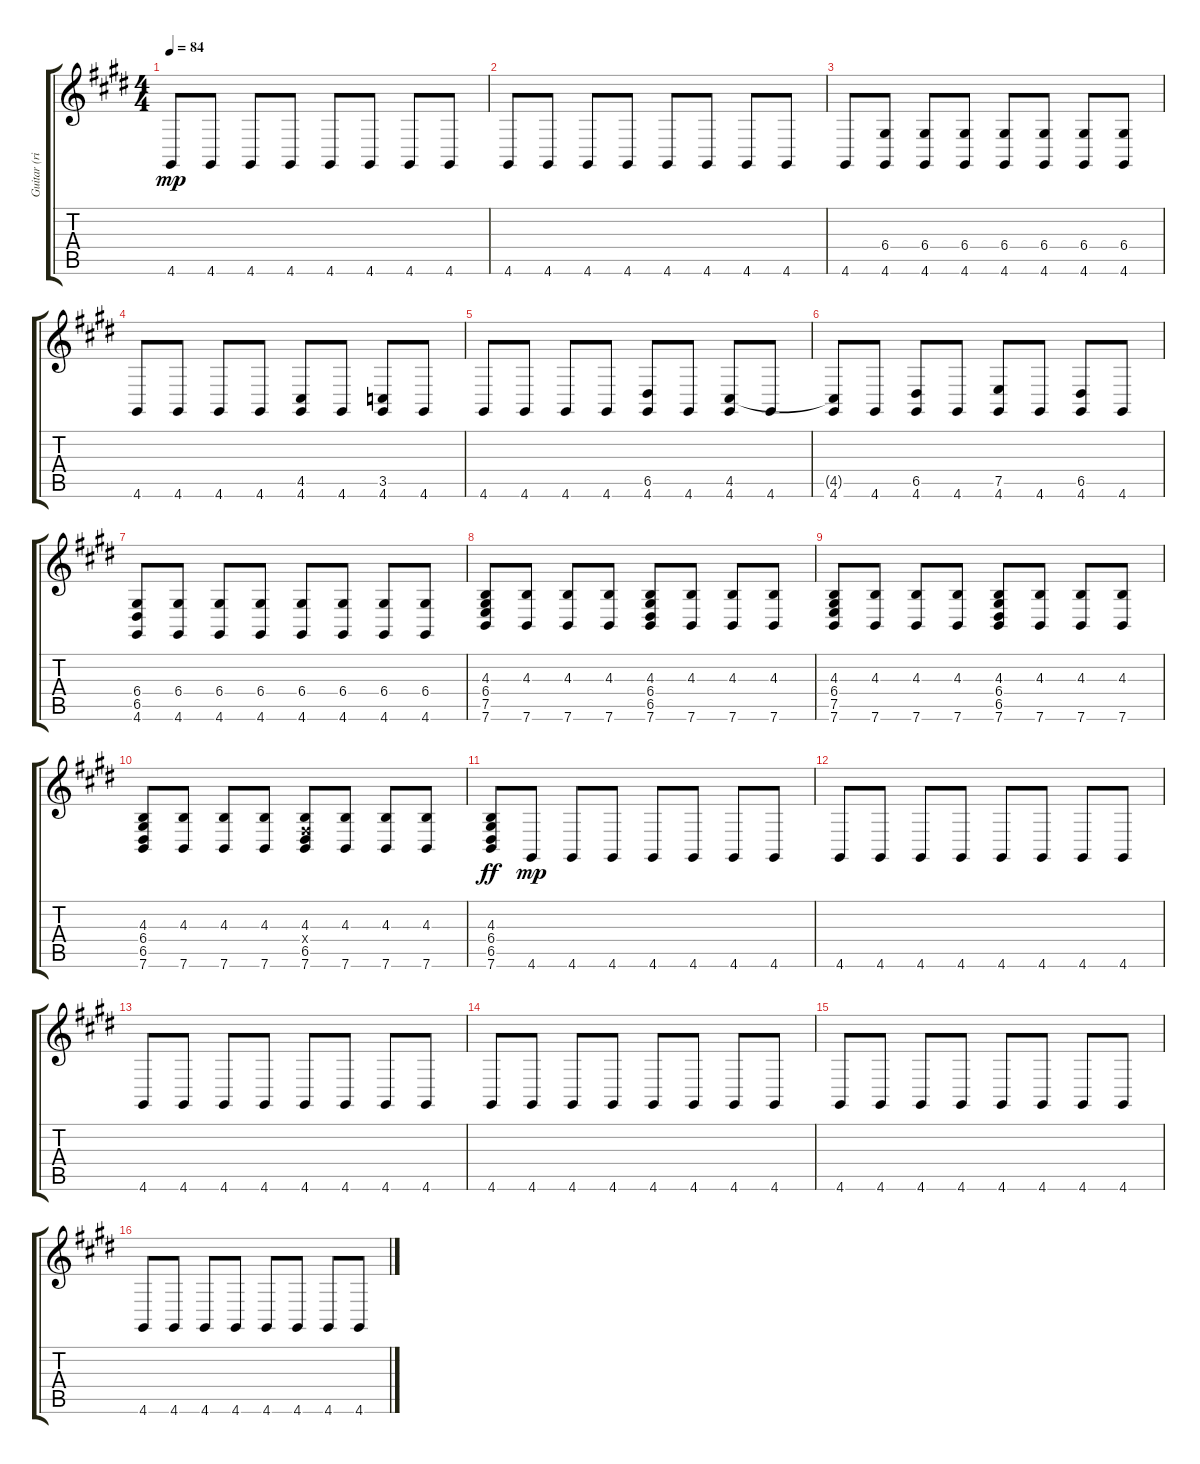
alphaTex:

\track ("Guitar (right hand)" "Guitar (ri") {instrument brightacousticpiano}
\staff {score tabs}
\tuning (E4 B3 G3 D3 A2 E2) {hide}
\ts (4 4)
\tempo 84
\clef g2
\ks c#minor
4.6.8{dy mp} 4.6.8 4.6.8 4.6.8 4.6.8 4.6.8 4.6.8 4.6.8 |
4.6.8 4.6.8 4.6.8 4.6.8 4.6.8 4.6.8 4.6.8 4.6.8 |
4.6.8 (6.4 4.6).8 (6.4 4.6).8 (6.4 4.6).8 (6.4 4.6).8 (6.4 4.6).8 (6.4 4.6).8 (6.4 4.6).8 |
4.6.8 4.6.8 4.6.8 4.6.8 (4.5 4.6).8 4.6.8 (3.5 4.6).8 4.6.8 |
4.6.8 4.6.8 4.6.8 4.6.8 (6.5 4.6).8 4.6.8 (4.5 4.6).8 4.6.8 |
(4.5{t} 4.6).8 4.6.8 (6.5 4.6).8 4.6.8 (7.5 4.6).8 4.6.8 (6.5 4.6).8 4.6.8 |
(6.4 6.5 4.6).8 (6.4 4.6).8 (6.4 4.6).8 (6.4 4.6).8 (6.4 4.6).8 (6.4 4.6).8 (6.4 4.6).8 (6.4 4.6).8 |
(4.3 6.4 7.5 7.6).8 (4.3 7.6).8 (4.3 7.6).8 (4.3 7.6).8 (4.3 6.4 6.5 7.6).8 (4.3 7.6).8 (4.3 7.6).8 (4.3 7.6).8 |
(4.3 6.4 7.5 7.6).8 (4.3 7.6).8 (4.3 7.6).8 (4.3 7.6).8 (4.3 6.4 6.5 7.6).8 (4.3 7.6).8 (4.3 7.6).8 (4.3 7.6).8 |
(4.3 6.4 6.5 7.6).8 (4.3 7.6).8 (4.3 7.6).8 (4.3 7.6).8 (4.3 4.4{x} 6.5 7.6).8 (4.3 7.6).8 (4.3 7.6).8 (4.3 7.6).8 |
(4.3 6.4 6.5 7.6).8{dy ff} 4.6.8{dy mp} 4.6.8 4.6.8 4.6.8 4.6.8 4.6.8 4.6.8 |
4.6.8 4.6.8 4.6.8 4.6.8 4.6.8 4.6.8 4.6.8 4.6.8 |
4.6.8 4.6.8 4.6.8 4.6.8 4.6.8 4.6.8 4.6.8 4.6.8 |
4.6.8 4.6.8 4.6.8 4.6.8 4.6.8 4.6.8 4.6.8 4.6.8 |
4.6.8 4.6.8 4.6.8 4.6.8 4.6.8 4.6.8 4.6.8 4.6.8 |
4.6.8 4.6.8 4.6.8 4.6.8 4.6.8 4.6.8 4.6.8 4.6.8
